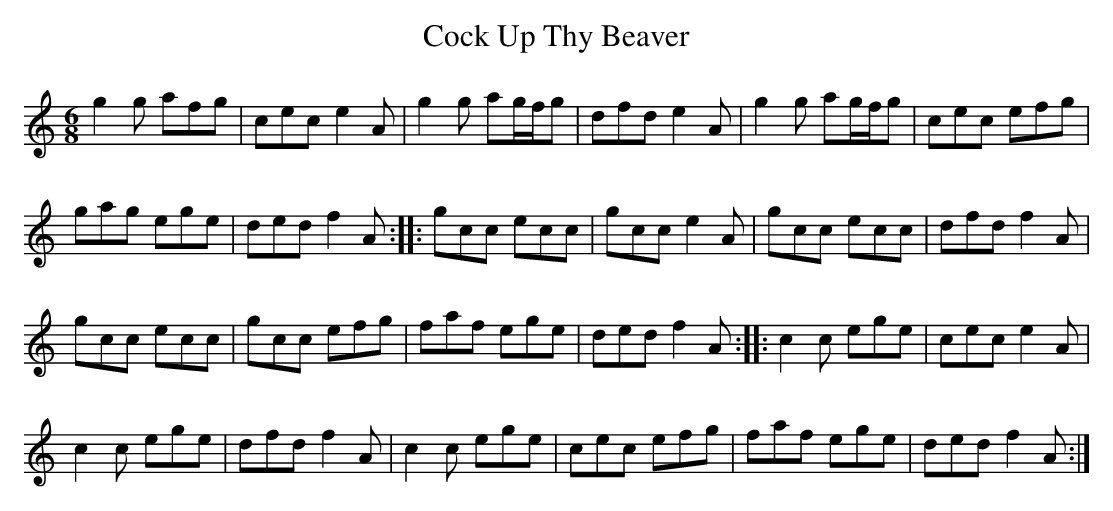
X:1
T:Cock Up Thy Beaver
M:6/8
L:1/8
K:C
g2 g afg | cec e2 A | g2 g ag/f/g | dfd e2 A | g2 g ag/f/g | cec efg |
gag ege | ded f2 A :: gcc ecc | gcc e2 A | gcc ecc | dfd f2 A |
gcc ecc | gcc efg | faf ege | ded f2 A :: c2 c ege | cec e2 A |
c2 c ege | dfd f2 A | c2 c ege | cec efg | faf ege | ded f2 A :|
